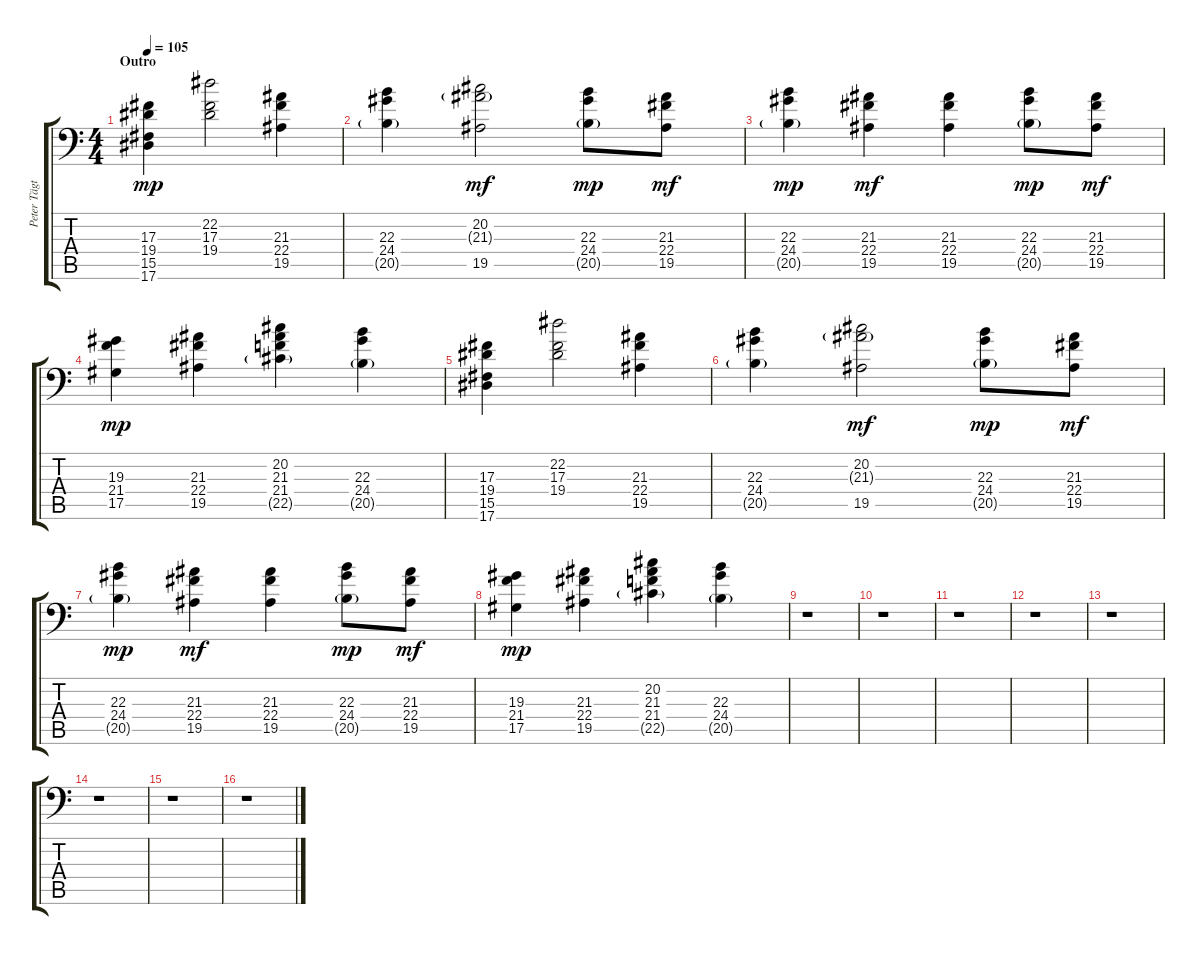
\track ("Peter Tägtgren (Keyboard II)" "Peter Tägt") {instrument choiraahs}
\staff {score tabs}
\tuning (Bb3 F3 Db3 Ab2 Eb2 Bb1) {hide}
\ts (4 4)
\section ("" "Outro")
\tempo 105
\clef f4
\ks c
(17.3 19.4 15.5 17.6).4{dy mp volume 11} (22.2 17.3 19.4).2 (21.3 22.4 19.5).4 |
(22.3 24.4 20.5{g}).4 (20.2 21.3{g} 19.5).2{dy mf} (22.3 24.4 20.5{g}).8{dy mp} (21.3 22.4 19.5).8{dy mf} |
(22.3 24.4 20.5{g}).4{dy mp} (21.3 22.4 19.5).4{dy mf} (21.3 22.4 19.5).4 (22.3 24.4 20.5{g}).8{dy mp} (21.3 22.4 19.5).8{dy mf} |
(19.3 21.4 17.5).4{dy mp} (21.3 22.4 19.5).4 (20.2 21.3 21.4 22.5{g}).4 (22.3 24.4 20.5{g}).4 |
(17.3 19.4 15.5 17.6).4 (22.2 17.3 19.4).2 (21.3 22.4 19.5).4 |
(22.3 24.4 20.5{g}).4 (20.2 21.3{g} 19.5).2{dy mf} (22.3 24.4 20.5{g}).8{dy mp} (21.3 22.4 19.5).8{dy mf} |
(22.3 24.4 20.5{g}).4{dy mp} (21.3 22.4 19.5).4{dy mf} (21.3 22.4 19.5).4 (22.3 24.4 20.5{g}).8{dy mp} (21.3 22.4 19.5).8{dy mf} |
(19.3 21.4 17.5).4{dy mp} (21.3 22.4 19.5).4 (20.2 21.3 21.4 22.5{g}).4 (22.3 24.4 20.5{g}).4 |
r.1 |
r.1 |
r.1 |
r.1 |
r.1 |
r.1 |
r.1 |
r.1
